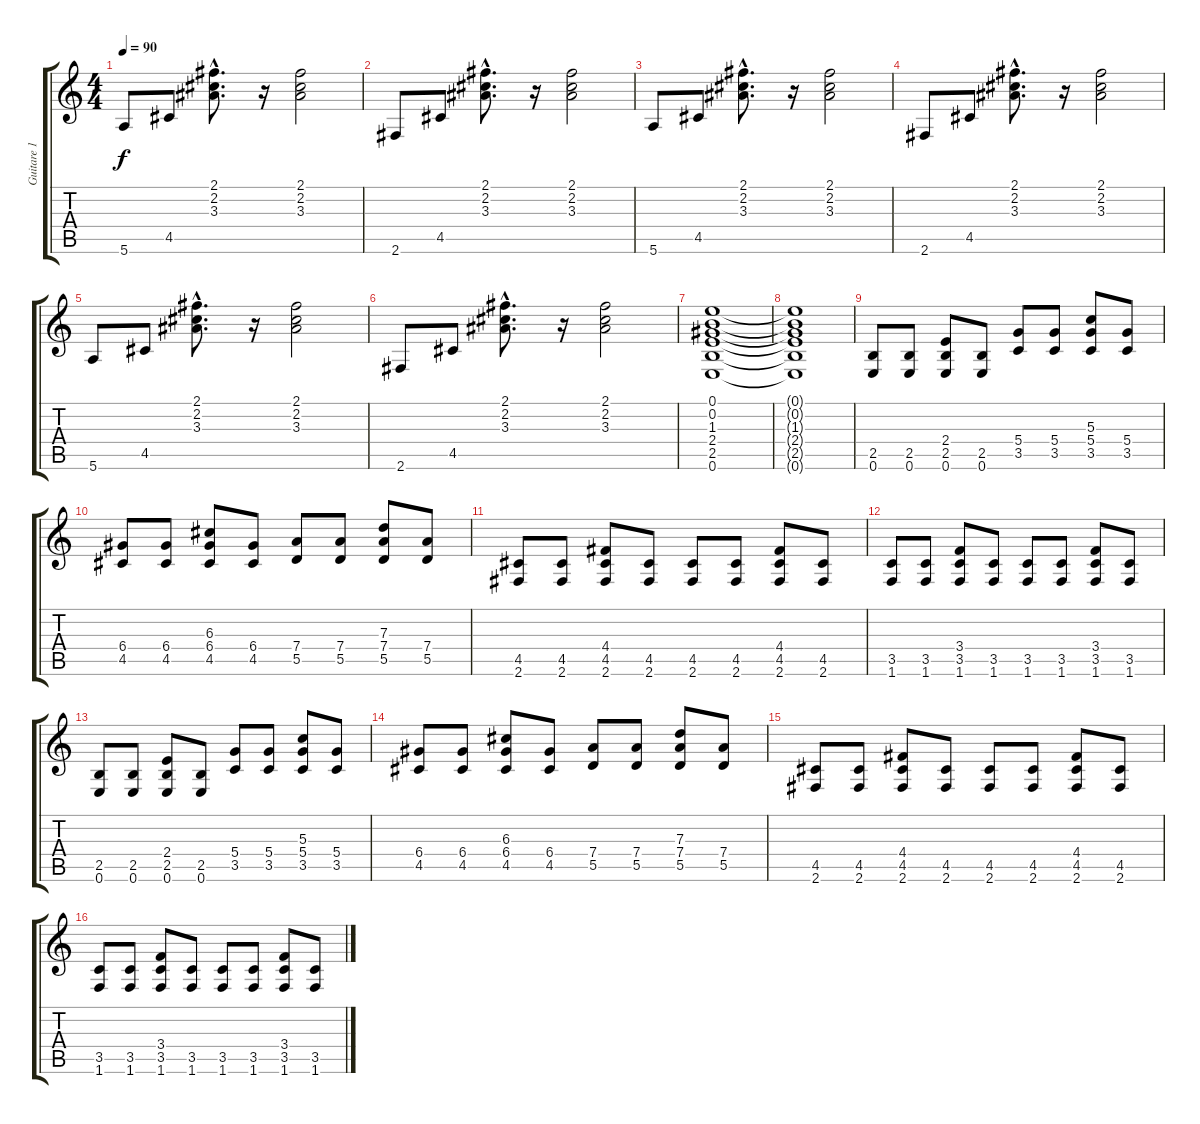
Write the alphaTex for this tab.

\track ("Guitare 1" "Guitare 1") {instrument overdrivenguitar}
\staff {score tabs}
\tuning (E4 B3 G3 D3 A2 E2) {hide}
\ts (4 4)
\tempo 90
\clef g2
\ks c
5.6.8{dy f volume 13 instrument electricguitarclean} 4.5.8 (2.1{hac} 2.2{hac} 3.3{hac}).8{d} r.16 (2.1 2.2 3.3).2 |
2.6.8 4.5.8 (2.1{hac} 2.2{hac} 3.3{hac}).8{d} r.16 (2.1 2.2 3.3).2 |
5.6.8 4.5.8 (2.1{hac} 2.2{hac} 3.3{hac}).8{d} r.16 (2.1 2.2 3.3).2 |
2.6.8 4.5.8 (2.1{hac} 2.2{hac} 3.3{hac}).8{d} r.16 (2.1 2.2 3.3).2 |
5.6.8 4.5.8 (2.1{hac} 2.2{hac} 3.3{hac}).8{d} r.16 (2.1 2.2 3.3).2 |
2.6.8 4.5.8 (2.1{hac} 2.2{hac} 3.3{hac}).8{d} r.16 (2.1 2.2 3.3).2 |
(0.1 0.2 1.3 2.4 2.5 0.6).1 |
(0.1{t} 0.2{t} 1.3{t} 2.4{t} 2.5{t} 0.6{t}).1 |
(2.5 0.6).8{volume 15 instrument overdrivenguitar} (2.5 0.6).8 (2.4 2.5 0.6).8 (2.5 0.6).8 (5.4 3.5).8 (5.4 3.5).8 (5.3 5.4 3.5).8 (5.4 3.5).8 |
(6.4 4.5).8 (6.4 4.5).8 (6.3 6.4 4.5).8 (6.4 4.5).8 (7.4 5.5).8 (7.4 5.5).8 (7.3 7.4 5.5).8 (7.4 5.5).8 |
(4.5 2.6).8 (4.5 2.6).8 (4.4 4.5 2.6).8 (4.5 2.6).8 (4.5 2.6).8 (4.5 2.6).8 (4.4 4.5 2.6).8 (4.5 2.6).8 |
(3.5 1.6).8 (3.5 1.6).8 (3.4 3.5 1.6).8 (3.5 1.6).8 (3.5 1.6).8 (3.5 1.6).8 (3.4 3.5 1.6).8 (3.5 1.6).8 |
(2.5 0.6).8{volume 15 instrument overdrivenguitar} (2.5 0.6).8 (2.4 2.5 0.6).8 (2.5 0.6).8 (5.4 3.5).8 (5.4 3.5).8 (5.3 5.4 3.5).8 (5.4 3.5).8 |
(6.4 4.5).8 (6.4 4.5).8 (6.3 6.4 4.5).8 (6.4 4.5).8 (7.4 5.5).8 (7.4 5.5).8 (7.3 7.4 5.5).8 (7.4 5.5).8 |
(4.5 2.6).8 (4.5 2.6).8 (4.4 4.5 2.6).8 (4.5 2.6).8 (4.5 2.6).8 (4.5 2.6).8 (4.4 4.5 2.6).8 (4.5 2.6).8 |
(3.5 1.6).8 (3.5 1.6).8 (3.4 3.5 1.6).8 (3.5 1.6).8 (3.5 1.6).8 (3.5 1.6).8 (3.4 3.5 1.6).8 (3.5 1.6).8
